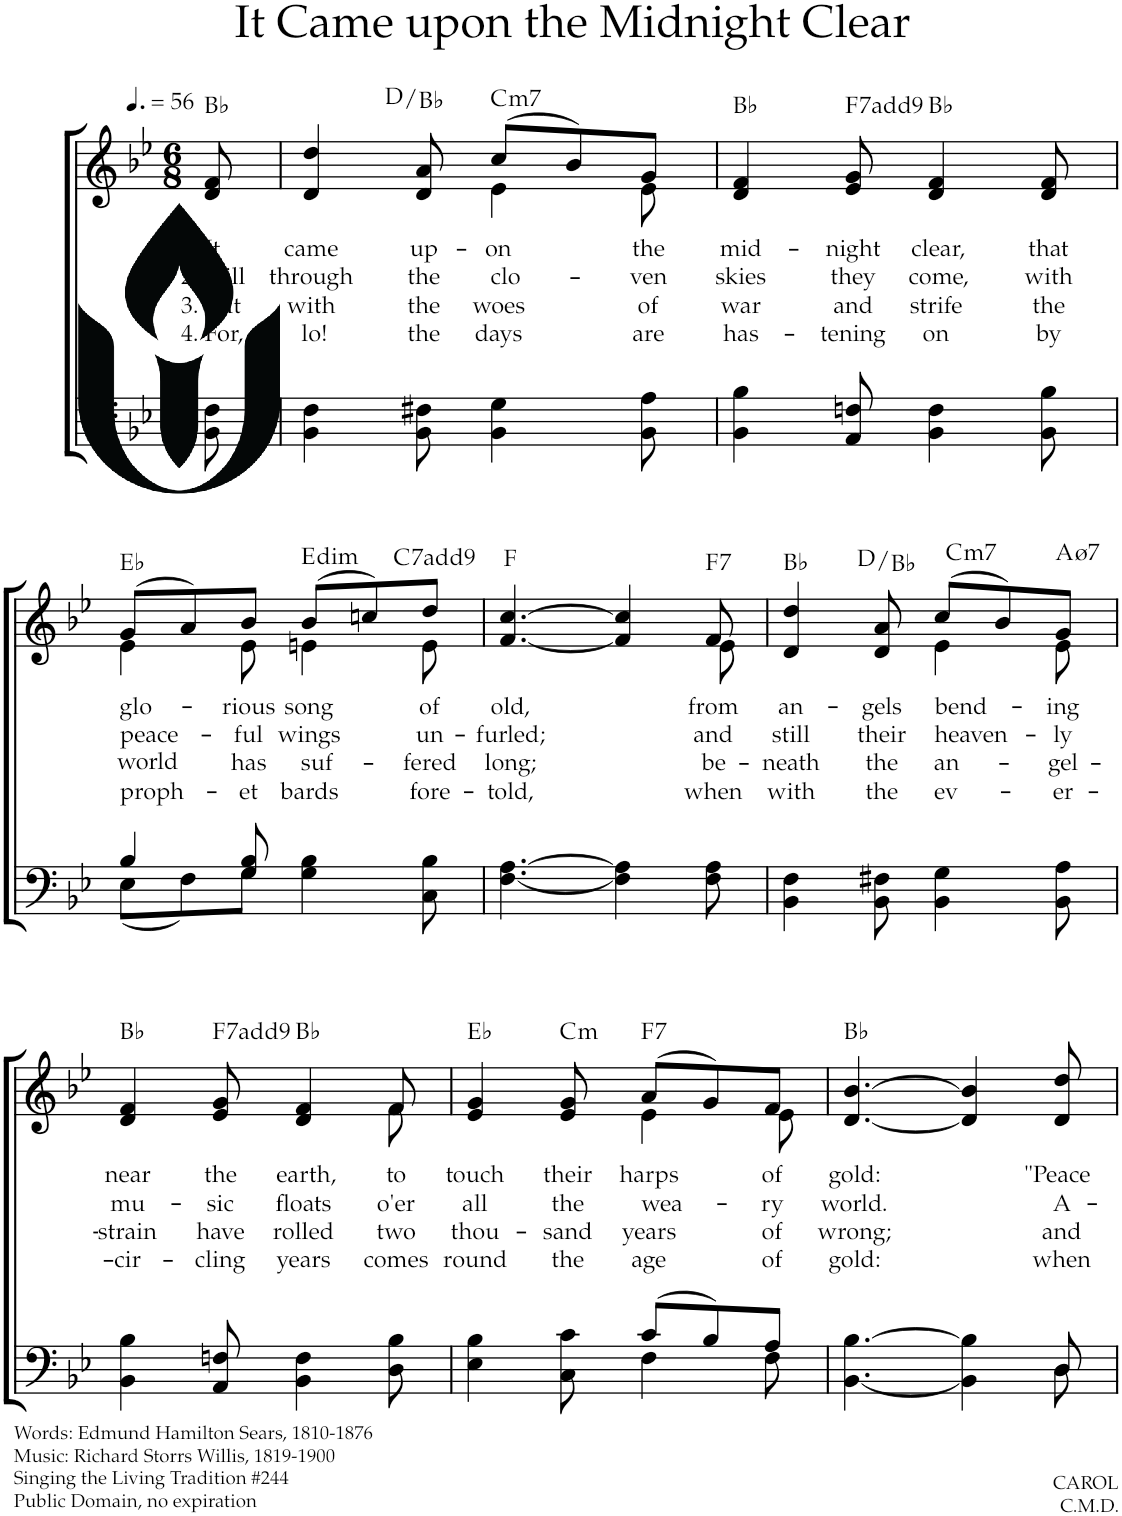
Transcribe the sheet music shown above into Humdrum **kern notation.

**kern	**kern	**text	**text	**text	**text	**harte
*part2	*part1	*part1	*part1	*part1	*part1	*part1
*staff2	*staff1	*staff1	*staff1	*staff1	*staff1	*
*I"Piano	*I"Piano	*	*	*	*	*
*I'Pno	*I'Pno	*	*	*	*	*
*clefF4	*clefG2	*	*	*	*	*
*k[b-e-]	*k[b-e-]	*	*	*	*	*
*M6/8	*M6/8	*	*	*	*	*
*MM84	*MM84	*	*	*	*	*
=	=	=	=	=	=	=
!	!	!LO:LY:b	!LO:LY:b	!LO:LY:b	!LO:LY:b	!
8BB-\ 8F\	8d/ 8f/	1. It	2. Still	3. But	4. For,	Bb:maj
=1	=1	=1	=1	=1	=1	=1
!	!	!LO:LY:b	!LO:LY:b	!LO:LY:b	!LO:LY:b	!
*	*^	*	*	*	*	*
4BB-\ 4F\	4d/ 4dd/	4.ryy	came	through	with	lo!	.
!	!	!	!LO:LY:b	!LO:LY:b	!LO:LY:b	!LO:LY:b	!
8BB-\ 8F#X\	8d/ 8a/	.	up-	the	the	the	D:maj/b6
!	!	!	!LO:LY:b	!LO:LY:b	!LO:LY:b	!LO:LY:b	!LO:H:kt=m7
4BB-\ 4G\	(>8cc/L	4e-\	-on	clo-	woes	days	C:min7
.	8b-/)	.	.	.	.	.	.
!	!	!	!LO:LY:b	!LO:LY:b	!LO:LY:b	!LO:LY:b	!
8BB-\ 8A\	8g/J	8e-\	the	-ven	of	are	.
=2	=2	=2	=2	=2	=2	=2	=2
!	!	!	!LO:LY:b	!LO:LY:b	!LO:LY:b	!LO:LY:b	!
*	*v	*v	*	*	*	*	*
4BB-\ 4B-\	4d/ 4f/	mid-	skies	war	has-	Bb:maj
!	!	!LO:LY:b	!LO:LY:b	!LO:LY:b	!LO:LY:b	!LO:H:kt=7
8AA/ 8Fn/	8e-/ 8g/	-night	they	and	-tening	F:7(9)
!	!	!LO:LY:b	!LO:LY:b	!LO:LY:b	!LO:LY:b	!
4BB-\ 4F\	4d/ 4f/	clear,	come,	strife	on	Bb:maj
!	!	!LO:LY:b	!LO:LY:b	!LO:LY:b	!LO:LY:b	!
8BB-\ 8B-\	8d/ 8f/	that	with	the	by	.
!!LO:LB:g=z
=3	=3	=3	=3	=3	=3	=3
*^	*	*	*	*	*	*
!	!	!	!LO:LY:b	!LO:LY:b	!LO:LY:b	!LO:LY:b	!
*	*	*^	*	*	*	*	*
4B-/	(<8E-\L	(>8g/L	4e-\	glo-	peace-	world	proph-	Eb:maj
.	8F\)	8a/)	.	.	.	.	.	.
!	!	!	!	!LO:LY:b	!LO:LY:b	!LO:LY:b	!LO:LY:b	!
8G/ 8B-/	8G\J	8b-/J	8e-\	-rious	-ful	has	-et	.
!	!	!	!	!LO:LY:b	!LO:LY:b	!LO:LY:b	!LO:LY:b	!LO:H:kt=dim
4G\ 4B-\	4.ryy	(>8b-/L	4en\	song	wings	suf-	bards	E:dim
.	.	8ccn/)	.	.	.	.	.	.
!	!	!	!	!LO:LY:b	!LO:LY:b	!LO:LY:b	!LO:LY:b	!LO:H:kt=7
8C\ 8B-\	.	8dd/J	8e\	of	un-	-fered	fore-	C:7(9)
*v	*v	*	*	*	*	*	*	*
=4	=4	=4	=4	=4	=4	=4	=4
!	!	!	!LO:LY:b	!LO:LY:b	!LO:LY:b	!LO:LY:b	!
[4.F\ [4.A\	[4.f/ [4.cc/	8ryy	old,	-furled;	long;	-told,	F:maj
*	*v	*v	*	*	*	*	*
4F\] 4A\]	4f/] 4cc/]	.	.	.	.	.
!	!	!LO:LY:b	!LO:LY:b	!LO:LY:b	!LO:LY:b	!LO:H:kt=7
*	*^	*	*	*	*	*
8F\ 8A\	8f/	8e-\	from	and	be-	when	F:7
=5	=5	=5	=5	=5	=5	=5	=5
!	!	!	!LO:LY:b	!LO:LY:b	!LO:LY:b	!LO:LY:b	!
4BB-\ 4F\	4d/ 4dd/	4.ryy	an-	still	-neath	with	Bb:maj
!	!	!	!LO:LY:b	!LO:LY:b	!LO:LY:b	!LO:LY:b	!
8BB-\ 8F#X\	8d/ 8a/	.	-gels	their	the	the	D:maj/b6
!	!	!	!LO:LY:b	!LO:LY:b	!LO:LY:b	!LO:LY:b	!LO:H:kt=m7
4BB-\ 4G\	(>8cc/L	4e-\	bend-	heaven-	an-	ev-	C:min7
.	8b-/)	.	.	.	.	.	.
!	!	!	!LO:LY:b	!LO:LY:b	!LO:LY:b	!LO:LY:b	!LO:H:kt=7
8BB-\ 8A\	8g/J	8e-\	-ing	-ly	-gel-	-er-	A:hdim7
!!LO:LB:g=z	!!
=6	=6	=6	=6	=6	=6	=6	=6
!	!	!	!LO:LY:b	!LO:LY:b	!LO:LY:b	!LO:LY:b	!
4BB-\ 4B-\	4d/ 4f/	8ryy	near	mu-	-strain	-cir-	Bb:maj
!	!	!	!LO:LY:b	!LO:LY:b	!LO:LY:b	!LO:LY:b	!LO:H:kt=7
*	*v	*v	*	*	*	*	*
8AA/ 8Fn/	8e-/ 8g/	the	-sic	have	-cling	F:7(9)
!	!	!LO:LY:b	!LO:LY:b	!LO:LY:b	!LO:LY:b	!
4BB-\ 4F\	4d/ 4f/	earth,	floats	rolled	years	Bb:maj
!	!	!LO:LY:b	!LO:LY:b	!LO:LY:b	!LO:LY:b	!
*	*^	*	*	*	*	*
8D\ 8B-\	8f/	8f\	to	o'er	two	comes	.
=7	=7	=7	=7	=7	=7	=7	=7
*^	*	*	*	*	*	*	*
!	!	!	!	!LO:LY:b	!LO:LY:b	!LO:LY:b	!LO:LY:b	!
4E-\ 4B-\	4.ryy	4e-/ 4g/	4.ryy	touch	all	thou-	round	Eb:maj
!	!	!	!	!LO:LY:b	!LO:LY:b	!LO:LY:b	!LO:LY:b	!LO:H:kt=m
8C\ 8c\	.	8e-/ 8g/	.	their	the	-sand	the	C:min
!	!	!	!	!LO:LY:b	!LO:LY:b	!LO:LY:b	!LO:LY:b	!LO:H:kt=7
(8c/L	4F\	(8a/L	4e-\	harps	wea-	years	age	F:7
8B-/)	.	8g/)	.	.	.	.	.	.
!	!	!	!	!LO:LY:b	!LO:LY:b	!LO:LY:b	!LO:LY:b	!
8A/J	8F\	8f/J	8e-\	of	-ry	of	of	.
=8	=8	=8	=8	=8	=8	=8	=8	=8
!	!	!	!	!LO:LY:b	!LO:LY:b	!LO:LY:b	!LO:LY:b	!
*	*	*v	*v	*	*	*	*	*
[<4.BB-\ [>4.B-\	8ryy	[4.d/ [4.b-/	gold:	world.	wrong;	gold:	Bb:maj
*v	*v	*	*	*	*	*	*
4BB-\] 4B-\]	4d/] 4b-/]	.	.	.	.	.
*^	*	*	*	*	*	*
!	!	!	!LO:LY:b	!LO:LY:b	!LO:LY:b	!LO:LY:b	!
8D/	8D\	8d/ 8dd/	"Peace	A-	and	when	.
*v	*v	*	*	*	*	*	*
=	=	=	=	=	=	=
*-	*-	*-	*-	*-	*-	*-
